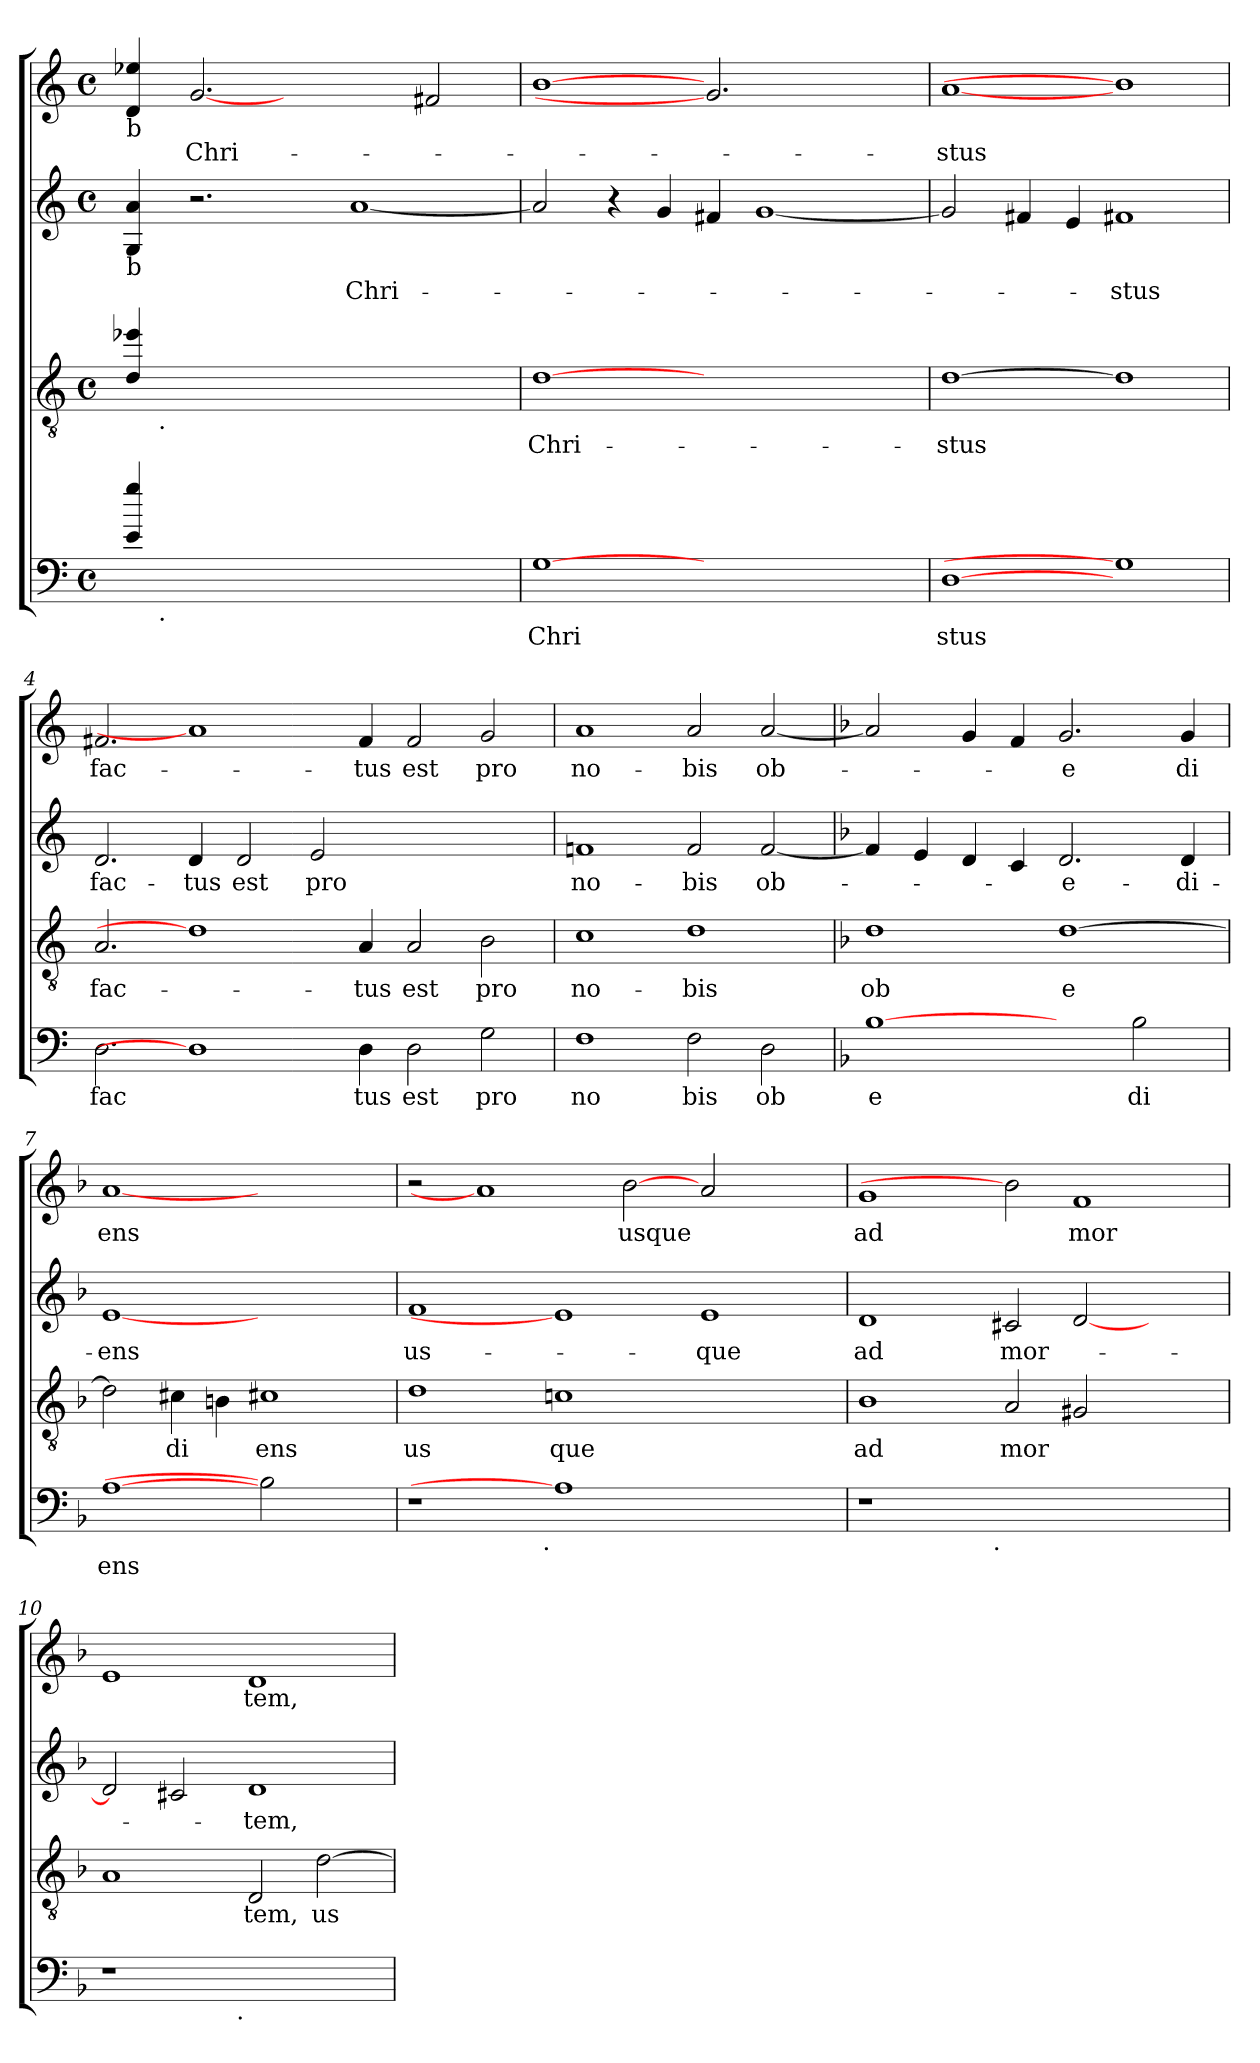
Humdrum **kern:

**kern	**text	**kern	**text	**kern	**text	**kern	**text
*part4	*part4	*part3	*part3	*part2	*part2	*part1	*part1
*staff4	*staff4	*staff3	*staff3	*staff2	*staff2	*staff1	*staff1
!!LO:PB:g=z
*clefF4	*	*clefGv2	*	*clefG2	*	*clefG2	*
*k[]	*	*k[]	*	*k[]	*	*k[]	*
*C:	*	*C:	*	*C:	*	*C:	*
*M4/4	*	*M4/4	*	*M4/4	*	*M4/4	*
*met(c)	*	*met(c)	*	*met(c)	*	*met(c)	*
=1	=1	=1	=1	=1	=1	=1	=1
!	!	!	!	!	!	!LO:TX:b:t=b	!
!	!	!	!	!LO:TX:b:t=b	!	!	!
!	!	!LO:TX:b:t=b	!	!	!	!	!
!LO:TX:b:t=b	!	!	!	!	!	!	!
*^	*	*^	*	*	*	*	*
4e/ 4gg/	8ryy	.	4d/ 4ee-X/	8ryy	.	4G/ 4a/	.	4d/ 4ee-X/	.
!	!	!	!	!LO:TX:b:t=.	!	!	!	!	!
!	!LO:TX:b:t=.	!	!	!	!	!	!	!	!
.	1ryy	.	.	1ryy	.	.	.	.	.
!	!	!	!	!	!	!	!	!	!LO:LY:b
0ryy	.	.	0ryy	.	.	2.r	.	[2.g	Chri-
.	.	.	.	.	.	4ryy	.	2.ryy	.
.	1ryy	.	.	1ryy	.	.	.	.	.
!	!	!	!	!	!	!	!LO:LY:b	!	!
.	.	.	.	.	.	[<1a	Chri-	.	.
.	.	.	.	.	.	.	.	2f#X/	.
.	8ryy	.	.	8ryy	.	.	.	.	.
=2	=2	=2	=2	=2	=2	=2	=2	=2	=2
!	!	!LO:LY:b	!	!	!LO:LY:b	!	!	!	!
*v	*v	*	*	*	*	*	*	*	*
*	*	*v	*v	*	*	*	*	*
[1G	Chri	[1d	Chri-	2a/]	.	[1b	.
.	.	.	.	4r	.	.	.
.	.	.	.	4g/	.	.	.
1ryy	.	1ryy	.	4f#X/	.	2.g]	.
.	.	.	.	[<1g	.	.	.
.	.	.	.	.	.	2ryy	.
4ryy	.	4ryy	.	.	.	.	.
=3	=3	=3	=3	=3	=3	=3	=3
!	!LO:LY:b	!	!LO:LY:b	!	!	!	!LO:LY:b
[1D	stus	[1d	-stus	2g/]	.	[1a	-stus
.	.	.	.	4f#X/	.	.	.
.	.	.	.	4e/	.	.	.
!	!	!	!	!	!LO:LY:b	!	!
1G]	.	1d]	.	1f#X	-stus	1b]	.
=4	=4	=4	=4	=4	=4	=4	=4
!	!LO:LY:b	!	!LO:LY:b	!	!LO:LY:b	!	!LO:LY:b
2.D\	fac	2.A/	fac-	2.d/	fac-	2.f#X/	fac-
!	!	!	!	!	!LO:LY:b	!	!
1D]	.	1d]	.	4d/	-tus	1a]	.
!	!	!	!	!	!LO:LY:b	!	!
.	.	.	.	2d/	est	.	.
!	!	!	!	!	!LO:LY:b	!	!
.	.	.	.	2e/	pro	.	.
!	!LO:LY:b	!	!LO:LY:b	!	!	!	!LO:LY:b
4D\	tus	4A/	-tus	.	.	4f#/	-tus
!	!LO:LY:b	!	!LO:LY:b	!	!	!	!LO:LY:b
2D\	est	2A/	est	1ryy	.	2f#/	est
!	!LO:LY:b	!	!LO:LY:b	!	!	!	!LO:LY:b
2G\	pro	2B\	pro	.	.	2g/	pro
=5	=5	=5	=5	=5	=5	=5	=5
!	!LO:LY:b	!	!LO:LY:b	!	!LO:LY:b	!	!LO:LY:b
1F	no	1c	no-	1fn	no-	1a	no-
!	!LO:LY:b	!	!LO:LY:b	!	!LO:LY:b	!	!LO:LY:b
2F\	bis	1d	-bis	2f/	-bis	2a/	-bis
!	!LO:LY:b	!	!	!	!LO:LY:b	!	!LO:LY:b
2D\	ob	.	.	[<2f/	ob-	[<2a/	ob-
!!LO:LB:g=z
=6	=6	=6	=6	=6	=6	=6	=6
*k[b-]	*	*k[b-]	*	*k[b-]	*	*k[b-]	*
*F:	*	*F:	*	*F:	*	*F:	*
!	!LO:LY:b	!	!LO:LY:b	!	!	!	!
[1B-	e	1d	ob	4f/]	.	2a/]	.
.	.	.	.	4e/	.	.	.
.	.	.	.	4d/	.	4g/	.
.	.	.	.	4c/	.	4f/	.
!	!	!	!LO:LY:b	!	!LO:LY:b	!	!LO:LY:b
2ryy	.	[>1d	e	2.d/	-e-	2.g/	-e
!	!LO:LY:b	!	!	!	!	!	!
2B-\	di	.	.	.	.	.	.
!	!	!	!	!	!LO:LY:b	!	!LO:LY:b
.	.	.	.	4d/	-di-	4g/	di
=7	=7	=7	=7	=7	=7	=7	=7
!	!LO:LY:b	!	!	!	!LO:LY:b	!	!LO:LY:b
[1A	ens	2d\]	.	[1e	-ens	[1a	ens
!	!	!	!LO:LY:b	!	!	!	!
.	.	4c#X\	di	.	.	.	.
.	.	4Bn\	.	.	.	.	.
!	!	!	!LO:LY:b	!	!	!	!
2B-]	.	1c#X	ens	1ryy	.	1ryy	.
2ryy	.	.	.	.	.	.	.
=8	=8	=8	=8	=8	=8	=8	=8
!	!	!	!LO:LY:b	!	!LO:LY:b	!	!
*^	*	*	*	*	*	*	*
1r	2ryy	.	1d	us	1f	us-	2r	.
.	4...ryy	.	.	.	.	.	1a]	.
!	!LO:TX:b:t=.	!	!	!	!	!	!	!
.	1ryy	.	.	.	.	.	.	.
!	!	!	!	!LO:LY:b	!	!	!	!
1A]	.	.	1cn	que	1e]	.	.	.
!	!	!	!	!	!	!	!	!LO:LY:b
.	.	.	.	.	.	.	[2b-	usque
.	1ryy	.	.	.	.	.	.	.
!	!	!	!	!	!	!LO:LY:b	!	!
1ryy	.	.	1ryy	.	1e	-que	2a/	.
.	.	.	.	.	.	.	2ryy	.
.	32ryy	.	.	.	.	.	.	.
=9	=9	=9	=9	=9	=9	=9	=9	=9
!	!	!	!	!LO:LY:b	!	!LO:LY:b	!	!LO:LY:b
1r	2ryy	.	1B-	ad	1d	ad	1g	ad
.	4...ryy	.	.	.	.	.	.	.
!	!LO:TX:b:t=.	!	!	!	!	!	!	!
.	1ryy	.	.	.	.	.	.	.
!	!	!	!	!LO:LY:b	!	!LO:LY:b	!	!
1.ryy	.	.	2A/	mor	2c#X/	mor-	2b-]	.
!	!	!	!	!	!	!	!	!LO:LY:b
.	.	.	2G#X/	.	[<2d/	.	1f	mor
.	2ryy	.	.	.	.	.	.	.
.	.	.	2ryy	.	2ryy	.	.	.
.	32ryy	.	.	.	.	.	.	.
=10	=10	=10	=10	=10	=10	=10	=10	=10
1r	2ryy	.	1A	.	2d/]	.	1e	.
.	4...ryy	.	.	.	2c#X/	.	.	.
!	!LO:TX:b:t=.	!	!	!	!	!	!	!
.	1ryy	.	.	.	.	.	.	.
!	!	!	!	!LO:LY:b	!	!LO:LY:b	!	!LO:LY:b
1ryy	.	.	2D/	tem,	1d	-tem,	1d	tem,
!	!	!	!	!LO:LY:b	!	!	!	!
.	.	.	[>2d\	us	.	.	.	.
.	32ryy	.	.	.	.	.	.	.
*v	*v	*	*	*	*	*	*	*
=	=	=	=	=	=	=	=
*-	*-	*-	*-	*-	*-	*-	*-
